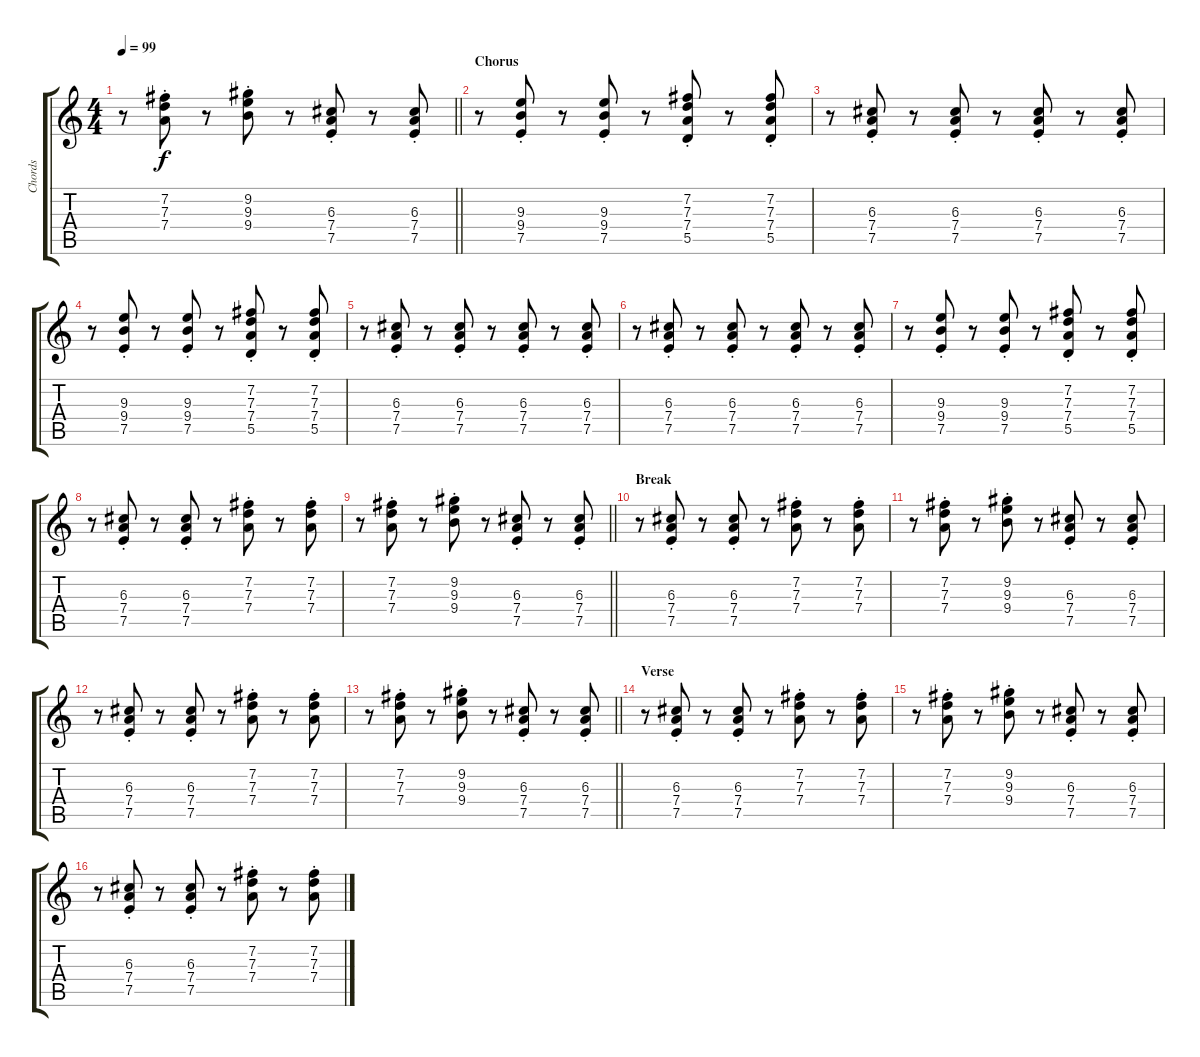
\track ("Chords" "Chords") {instrument acousticguitarsteel}
\staff {score tabs}
\tuning (E4 B3 G3 D3 A2 E2) {hide}
\ts (4 4)
\tempo 99
\clef g2
\barLineRight lightlight
\ks c
r.8{dy f} (7.2{st} 7.3{st} 7.4).8 r.8 (9.2{st} 9.3{st} 9.4).8 r.8 (6.3{st} 7.4{st} 7.5{st}).8 r.8 (6.3{st} 7.4{st} 7.5{st}).8 |
\section ("" "Chorus")
r.8 (9.3{st} 9.4{st} 7.5{st}).8 r.8 (9.3{st} 9.4{st} 7.5{st}).8 r.8 (7.2{st} 7.3{st} 7.4{st} 5.5{st}).8 r.8 (7.2{st} 7.3{st} 7.4{st} 5.5{st}).8 |
r.8 (6.3{st} 7.4{st} 7.5{st}).8 r.8 (6.3{st} 7.4{st} 7.5{st}).8 r.8 (6.3{st} 7.4{st} 7.5{st}).8 r.8 (6.3{st} 7.4{st} 7.5{st}).8 |
r.8 (9.3{st} 9.4{st} 7.5{st}).8 r.8 (9.3{st} 9.4{st} 7.5{st}).8 r.8 (7.2{st} 7.3{st} 7.4{st} 5.5{st}).8 r.8 (7.2{st} 7.3{st} 7.4{st} 5.5{st}).8 |
r.8 (6.3{st} 7.4{st} 7.5{st}).8 r.8 (6.3{st} 7.4{st} 7.5{st}).8 r.8 (6.3{st} 7.4{st} 7.5{st}).8 r.8 (6.3{st} 7.4{st} 7.5{st}).8 |
r.8 (6.3{st} 7.4{st} 7.5{st}).8 r.8 (6.3{st} 7.4{st} 7.5{st}).8 r.8 (6.3{st} 7.4{st} 7.5{st}).8 r.8 (6.3{st} 7.4{st} 7.5{st}).8 |
r.8 (9.3{st} 9.4{st} 7.5{st}).8 r.8 (9.3{st} 9.4{st} 7.5{st}).8 r.8 (7.2{st} 7.3{st} 7.4{st} 5.5{st}).8 r.8 (7.2{st} 7.3{st} 7.4{st} 5.5{st}).8 |
r.8 (6.3{st} 7.4{st} 7.5{st}).8 r.8 (6.3{st} 7.4{st} 7.5{st}).8 r.8 (7.2{st} 7.3{st} 7.4{st}).8 r.8 (7.2{st} 7.3{st} 7.4{st}).8 |
\barLineRight lightlight
r.8 (7.2{st} 7.3{st} 7.4).8 r.8 (9.2{st} 9.3{st} 9.4).8 r.8 (6.3{st} 7.4{st} 7.5{st}).8 r.8 (6.3{st} 7.4{st} 7.5{st}).8 |
\section ("" "Break")
r.8 (6.3{st} 7.4{st} 7.5{st}).8 r.8 (6.3{st} 7.4{st} 7.5{st}).8 r.8 (7.2{st} 7.3{st} 7.4{st}).8 r.8 (7.2{st} 7.3{st} 7.4{st}).8 |
r.8 (7.2{st} 7.3{st} 7.4).8 r.8 (9.2{st} 9.3{st} 9.4).8 r.8 (6.3{st} 7.4{st} 7.5{st}).8 r.8 (6.3{st} 7.4{st} 7.5{st}).8 |
r.8 (6.3{st} 7.4{st} 7.5{st}).8 r.8 (6.3{st} 7.4{st} 7.5{st}).8 r.8 (7.2{st} 7.3{st} 7.4{st}).8 r.8 (7.2{st} 7.3{st} 7.4{st}).8 |
\barLineRight lightlight
r.8 (7.2{st} 7.3{st} 7.4).8 r.8 (9.2{st} 9.3{st} 9.4).8 r.8 (6.3{st} 7.4{st} 7.5{st}).8 r.8 (6.3{st} 7.4{st} 7.5{st}).8 |
\section ("" "Verse")
r.8 (6.3{st} 7.4{st} 7.5{st}).8 r.8 (6.3{st} 7.4{st} 7.5{st}).8 r.8 (7.2{st} 7.3{st} 7.4{st}).8 r.8 (7.2{st} 7.3{st} 7.4{st}).8 |
r.8 (7.2{st} 7.3{st} 7.4{st}).8 r.8 (9.2{st} 9.3{st} 9.4{st}).8 r.8 (6.3{st} 7.4{st} 7.5{st}).8 r.8 (6.3{st} 7.4{st} 7.5{st}).8 |
r.8 (6.3{st} 7.4{st} 7.5{st}).8 r.8 (6.3{st} 7.4{st} 7.5{st}).8 r.8 (7.2{st} 7.3{st} 7.4{st}).8 r.8 (7.2{st} 7.3{st} 7.4{st}).8
